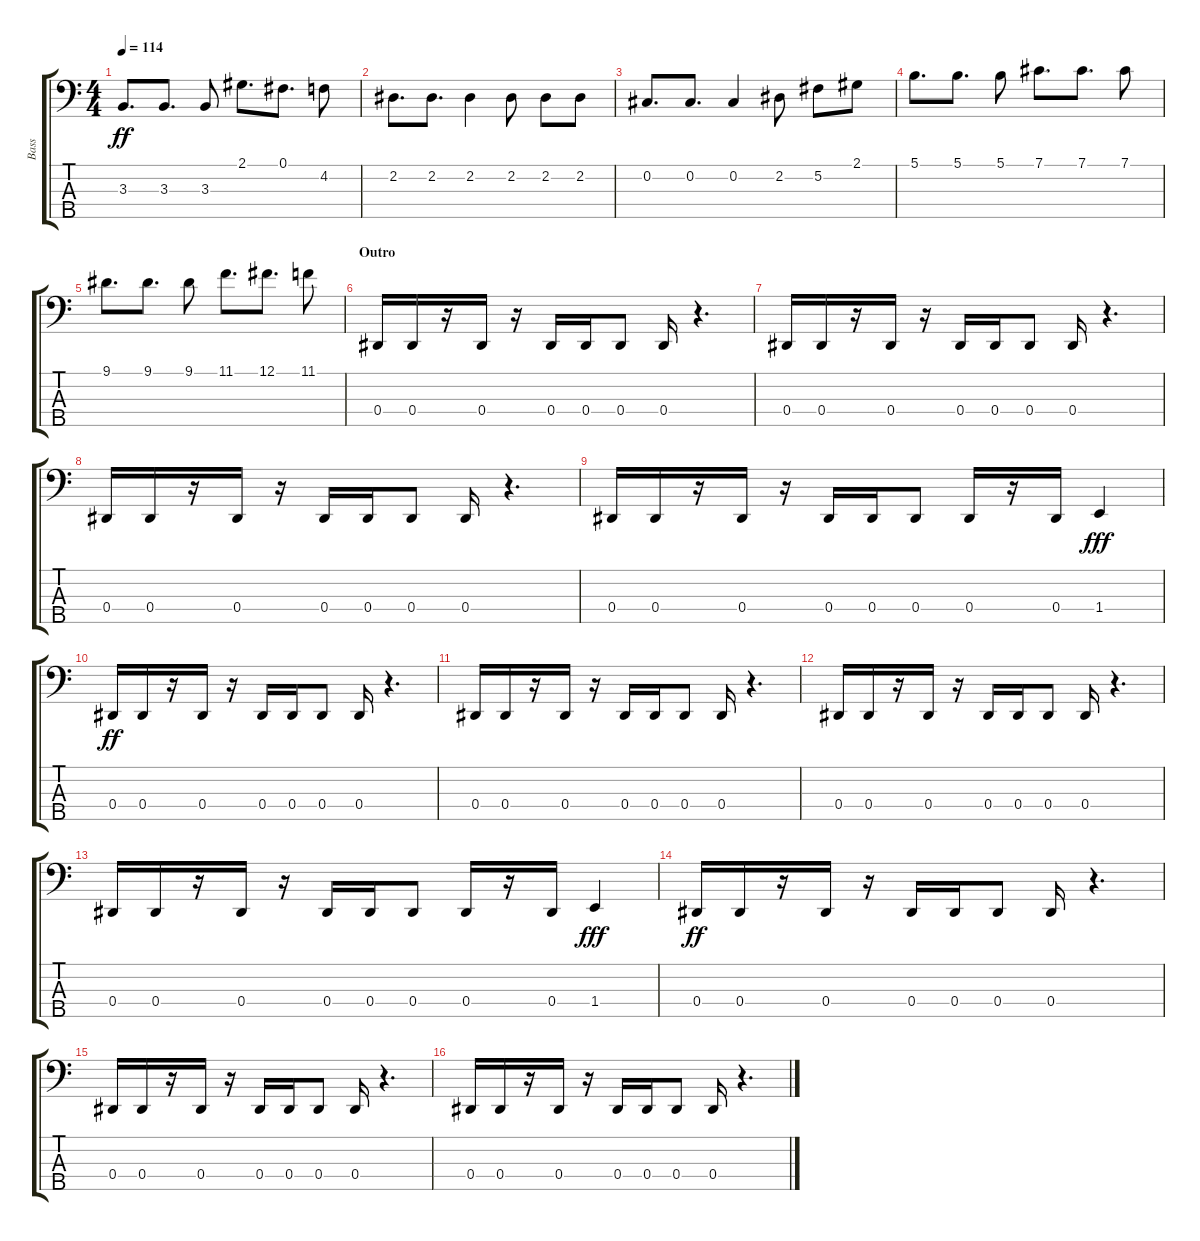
\track ("Bass" "Bass") {instrument electricbasspick}
\staff {score tabs}
\tuning (Gb2 Db2 Ab1 Eb1 Bb0) {hide}
\ts (4 4)
\tempo 114
\clef f4
\ks c
3.3.8{d dy ff} 3.3.8{d} 3.3.8 2.1.8{d} 0.1.8{d} 4.2.8 |
2.2.8{d} 2.2.8{d} 2.2.4 2.2.8 2.2.8 2.2.8 |
0.2.8{d} 0.2.8{d} 0.2.4 2.2.8 5.2.8 2.1.8 |
5.1.8{d} 5.1.8{d} 5.1.8 7.1.8{d} 7.1.8{d} 7.1.8 |
9.1.8{d} 9.1.8{d} 9.1.8 11.1.8{d} 12.1.8{d} 11.1.8 |
\section ("" "Outro")
0.4.16 0.4.16 r.16 0.4.16 r.16 0.4.16 0.4.16 0.4.8 0.4.16 r.4{d} |
0.4.16 0.4.16 r.16 0.4.16 r.16 0.4.16 0.4.16 0.4.8 0.4.16 r.4{d} |
0.4.16 0.4.16 r.16 0.4.16 r.16 0.4.16 0.4.16 0.4.8 0.4.16 r.4{d} |
0.4.16 0.4.16 r.16 0.4.16 r.16 0.4.16 0.4.16 0.4.8 0.4.16 r.16 0.4.16 1.4.4{dy fff} |
0.4.16{dy ff} 0.4.16 r.16 0.4.16 r.16 0.4.16 0.4.16 0.4.8 0.4.16 r.4{d} |
0.4.16 0.4.16 r.16 0.4.16 r.16 0.4.16 0.4.16 0.4.8 0.4.16 r.4{d} |
0.4.16 0.4.16 r.16 0.4.16 r.16 0.4.16 0.4.16 0.4.8 0.4.16 r.4{d} |
0.4.16 0.4.16 r.16 0.4.16 r.16 0.4.16 0.4.16 0.4.8 0.4.16 r.16 0.4.16 1.4.4{dy fff} |
0.4.16{dy ff} 0.4.16 r.16 0.4.16 r.16 0.4.16 0.4.16 0.4.8 0.4.16 r.4{d} |
0.4.16 0.4.16 r.16 0.4.16 r.16 0.4.16 0.4.16 0.4.8 0.4.16 r.4{d} |
0.4.16 0.4.16 r.16 0.4.16 r.16 0.4.16 0.4.16 0.4.8 0.4.16 r.4{d}
